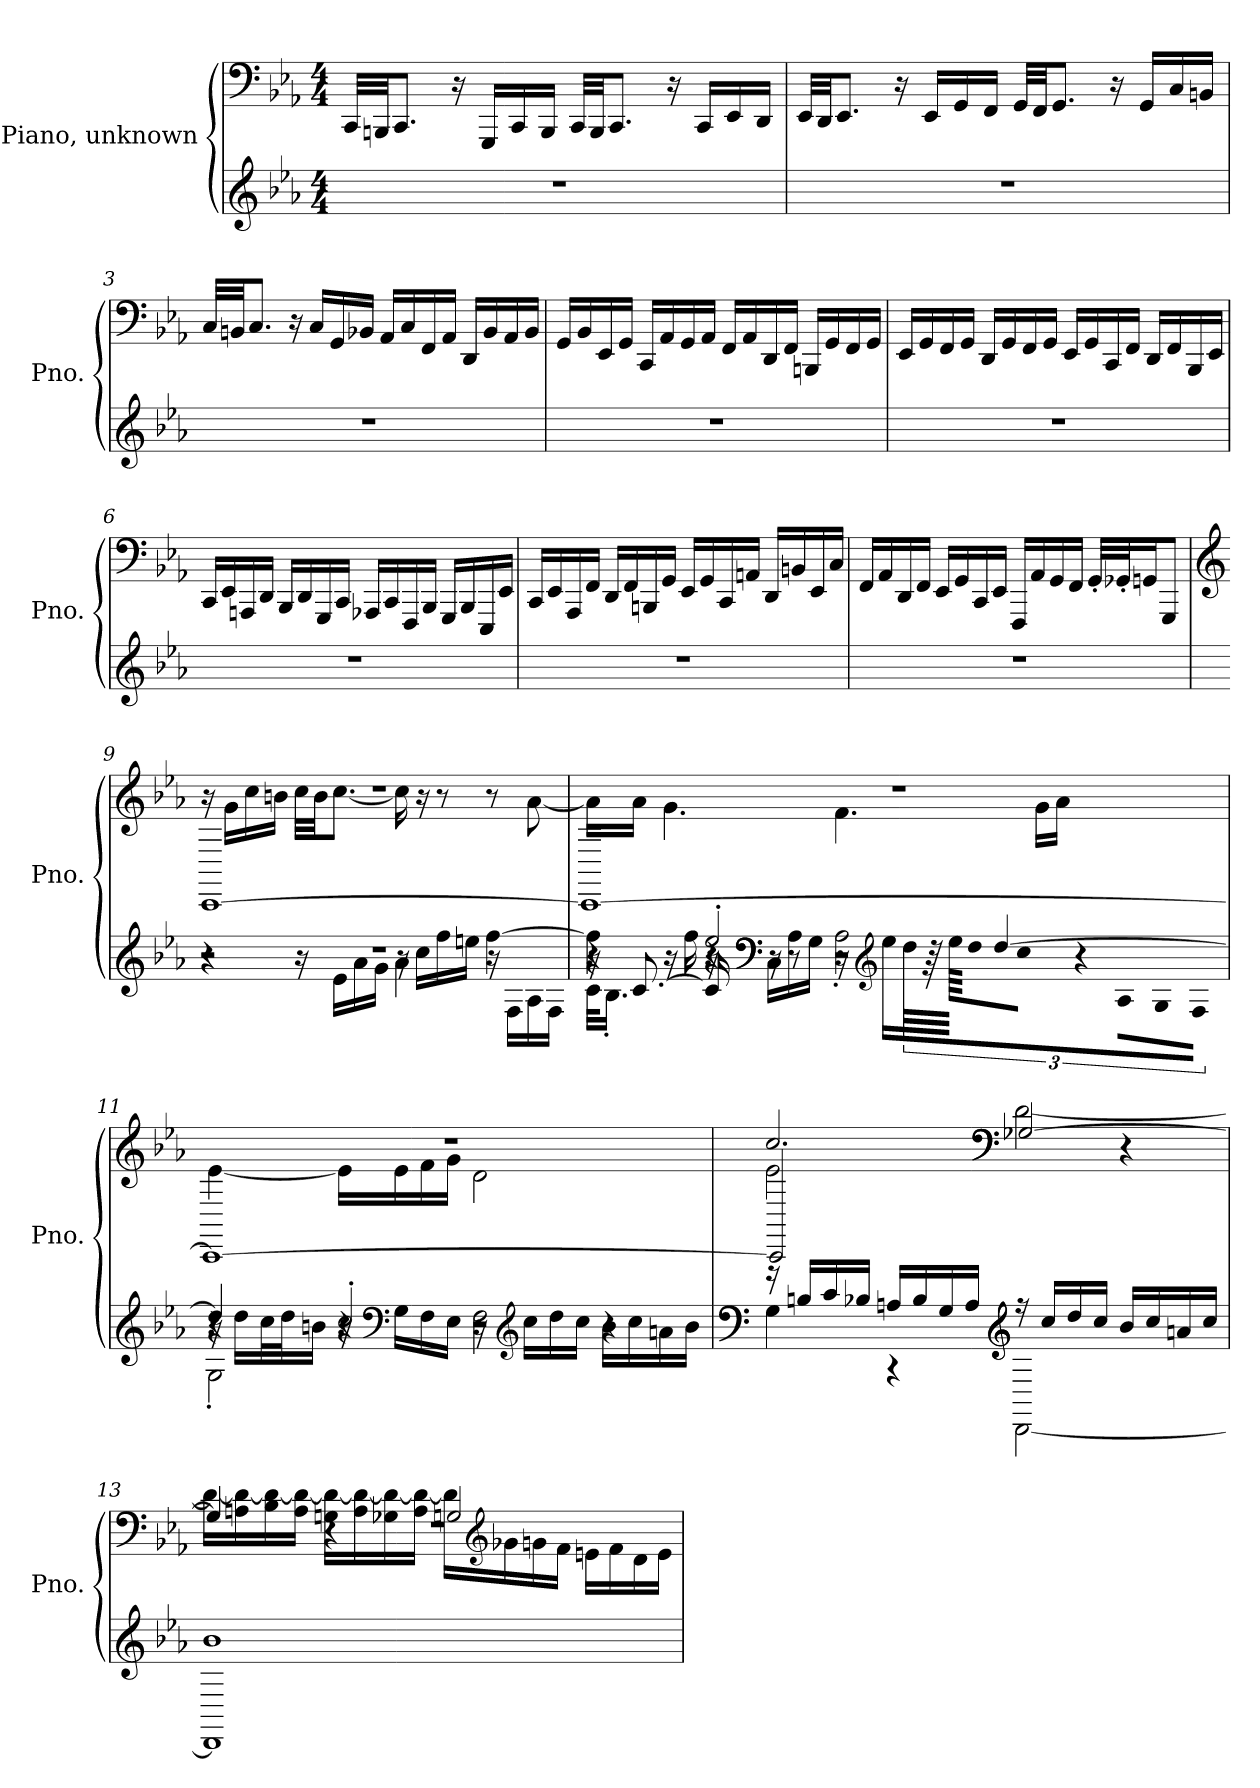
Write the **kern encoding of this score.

**kern	**kern
*part1	*part1
*staff2	*staff1
*I"Piano, unknown	*
*I'Pno.	*
*clefG2	*clefF4
*k[b-e-a-]	*k[b-e-a-]
*M4/4	*M4/4
*MM120	*MM120
=1	=1
1r	32CC/LLL
.	32BBBn/JJ
.	8.CC/J
.	16r
.	16GGG/LL
.	16CC/
.	16BBB/JJ
.	32CC/LLL
.	32BBB/JJ
.	8.CC/J
.	16r
.	16CC/LL
.	16EE-/
.	16DD/JJ
=2	=2
1r	32EE-/LLL
.	32DD/JJ
.	8.EE-/J
.	16r
.	16EE-/LL
.	16GG/
.	16FF/JJ
.	32GG/LLL
.	32FF/JJ
.	8.GG/J
.	16r
.	16GG/LL
.	16C/
.	16BBn/JJ
!!LO:LB:g=z
=3	=3
1r	32C/LLL
.	32BBn/JJ
.	8.C/J
.	16r
.	16C/LL
.	16GG/
.	16BB-X/JJ
.	16AA-/LL
.	16C/
.	16FF/
.	16AA-/JJ
.	16DD/LL
.	16BB-/
.	16AA-/
.	16BB-/JJ
=4	=4
1r	16GG/LL
.	16BB-/
.	16EE-/
.	16GG/JJ
.	16CC/LL
.	16AA-/
.	16GG/
.	16AA-/JJ
.	16FF/LL
.	16AA-/
.	16DD/
.	16FF/JJ
.	16BBBn/LL
.	16GG/
.	16FF/
.	16GG/JJ
!!LO:LB:g=z
=5	=5
1r	16EE-/LL
.	16GG/
.	16FF/
.	16GG/JJ
.	16DD/LL
.	16GG/
.	16FF/
.	16GG/JJ
.	16EE-/LL
.	16GG/
.	16CC/
.	16FF/JJ
.	16DD/LL
.	16FF/
.	16BBB-/
.	16EE-/JJ
=6	=6
1r	16CC/LL
.	16EE-/
.	16AAAn/
.	16DD/JJ
.	16BBB-/LL
.	16DD/
.	16GGG/
.	16CC/JJ
.	16AAA-X/LL
.	16CC/
.	16FFF/
.	16BBB-/JJ
.	16GGG/LL
.	16BBB-/
.	16EEE-/
.	16EE-/JJ
!!LO:LB:g=z
=7	=7
1r	16CC/LL
.	16EE-/
.	16AAA-/
.	16FF/JJ
.	16DD/LL
.	16FF/
.	16BBBn/
.	16GG/JJ
.	16EE-/LL
.	16GG/
.	16CC/
.	16AAn/JJ
.	16DD/LL
.	16BBn/
.	16EE-/
.	16C/JJ
=8	=8
1r	16FF/LL
.	16AA-/
.	16DD/
.	16FF/JJ
.	16EE-/LL
.	16GG/
.	16CC/
.	16EE-/JJ
.	16FFF/LL
.	16AA-/
.	16GG/
.	16FF/JJ
.	32GG'/LLL
.	32GG-X'/J
.	16GGn/J
.	8GGG/J
!!LO:LB:g=z
=9	=9
*	*clefG2
*^	*^
*	*^	*	*^
1r	4r	2r	1r	16r	[1CC
.	.	.	.	16g\LL	.
.	.	.	.	16cc\	.
.	.	.	.	16bn\JJ	.
.	16r	.	.	32cc\LLL	.
.	.	.	.	32b\JJ	.
.	16e-\LL	.	.	[8.cc\J	.
.	16a-\	.	.	.	.
.	16g\JJ	.	.	.	.
.	16r	4a-\	.	16cc\]	.
.	16cc\LL	.	.	16r	.
.	16ff\	.	.	8r	.
.	16een\JJ	.	.	.	.
.	16r	[4ff\	.	8r	.
.	16F\LL	.	.	.	.
.	16A-\	.	.	[8a-\	.
.	16F\JJ	.	.	.	.
!!LO:LB:g=z	!!	!!
=10	=10	=10	=10	=10	=10
*	*	*^	*	*	*
4r	32c\KLL	16r	4ff\]	1r	16a-\LL]	1CC_
.	16.B-'\JJ	.	.	.	.	.
.	.	[8.c/	.	.	16a-\JJ	.
.	16r	.	.	.	4.g\	.
.	16ff\	.	.	.	.	.
2ee-'/	16r	16c/]	4r	.	.	.
*clefF4	*	*	*	*	*	*
.	16C\LL	16r	.	.	.	.
.	16A-\	8r	.	.	.	.
.	16G\JJ	.	.	.	.	.
.	16r	2r	2A-'\	.	4.f\	.
*clefG2	*	*	*	*	*	*
.	16ee-\LL	.	.	.	.	.
.	96dd\JJkk	.	.	.	.	.
.	96r	.	.	.	.	.
.	96ee-\KLLL	.	.	.	.	.
.	32dd\J	.	.	.	.	.
.	16cc\JJ	.	.	.	.	.
[4dd/	16r	.	.	.	.	.
.	16A-\LL	.	.	.	.	.
.	16G\	.	.	.	16g\LL	.
.	16F\JJ	.	.	.	16a-\JJ	.
!!LO:PB:g=z	!!	!!
=11	=11	=11	=11	=11	=11	=11
4dd/]	16r	4r	2G'\	1r	[4e-\	1CC_
.	16dd\LL	.	.	.	.	.
.	32cc\L	.	.	.	.	.
.	32dd\J	.	.	.	.	.
.	16bn\JJ	.	.	.	.	.
4r	16r	2cc'/	.	.	16e-\LL]	.
*clefF4	*	*	*	*	*	*
.	16G\LL	.	.	.	16e-\	.
.	16F\	.	.	.	16f\	.
.	16E-\JJ	.	.	.	16g\JJ	.
2r	16r	.	2F\	.	2d\	.
*clefG2	*	*	*	*	*	*
.	16cc\LL	.	.	.	.	.
.	16dd\	.	.	.	.	.
.	16cc\JJ	.	.	.	.	.
.	16b\LL	4r	.	.	.	.
.	16cc\	.	.	.	.	.
.	16an\	.	.	.	.	.
.	16b\JJ	.	.	.	.	.
*v	*v	*v	*v	*	*	*
=12	=12	=12	=12
*clefF4	*	*	*
*^	*	*	*
16r	4G\	2.cc/	2e-\	2CC/]
16Bn/LL	.	.	.	.
16c/	.	.	.	.
16B-X/JJ	.	.	.	.
16An/LL	4r	.	.	.
16B-/	.	.	.	.
16G/	.	.	.	.
16A/JJ	.	.	.	.
*clefG2	*	*clefF4	*	*
16r	[2DD\	.	[2d\	[2G-X/
16cc/LL	.	.	.	.
16dd/	.	.	.	.
16cc/JJ	.	.	.	.
16b-/LL	.	4r	.	.
16cc/	.	.	.	.
16an/	.	.	.	.
16cc/JJ	.	.	.	.
!!LO:LB:g=z	!!	!!
=13	=13	=13	=13	=13
1b-	1DD]	1r	16d\LL_	4G-/]
.	.	.	16An\ 16d\_	.
.	.	.	16B-\ 16d\_	.
.	.	.	16A\ 16d\_JJ	.
.	.	.	16Gn\ 16d\_LL	4r
.	.	.	16A\ 16d\_	.
.	.	.	16G-X\ 16d\_	.
.	.	.	16A\ 16d\_JJ	.
.	.	.	16d\LL]	2Gn/
*	*	*clefG2	*	*
.	.	.	16g-X\	.
.	.	.	16gn\	.
.	.	.	16f\JJ	.
.	.	.	16en\LL	.
.	.	.	16f\	.
.	.	.	16d\	.
.	.	.	16e\JJ	.
*v	*v	*	*	*
*	*v	*v	*v
=	=
*-	*-
